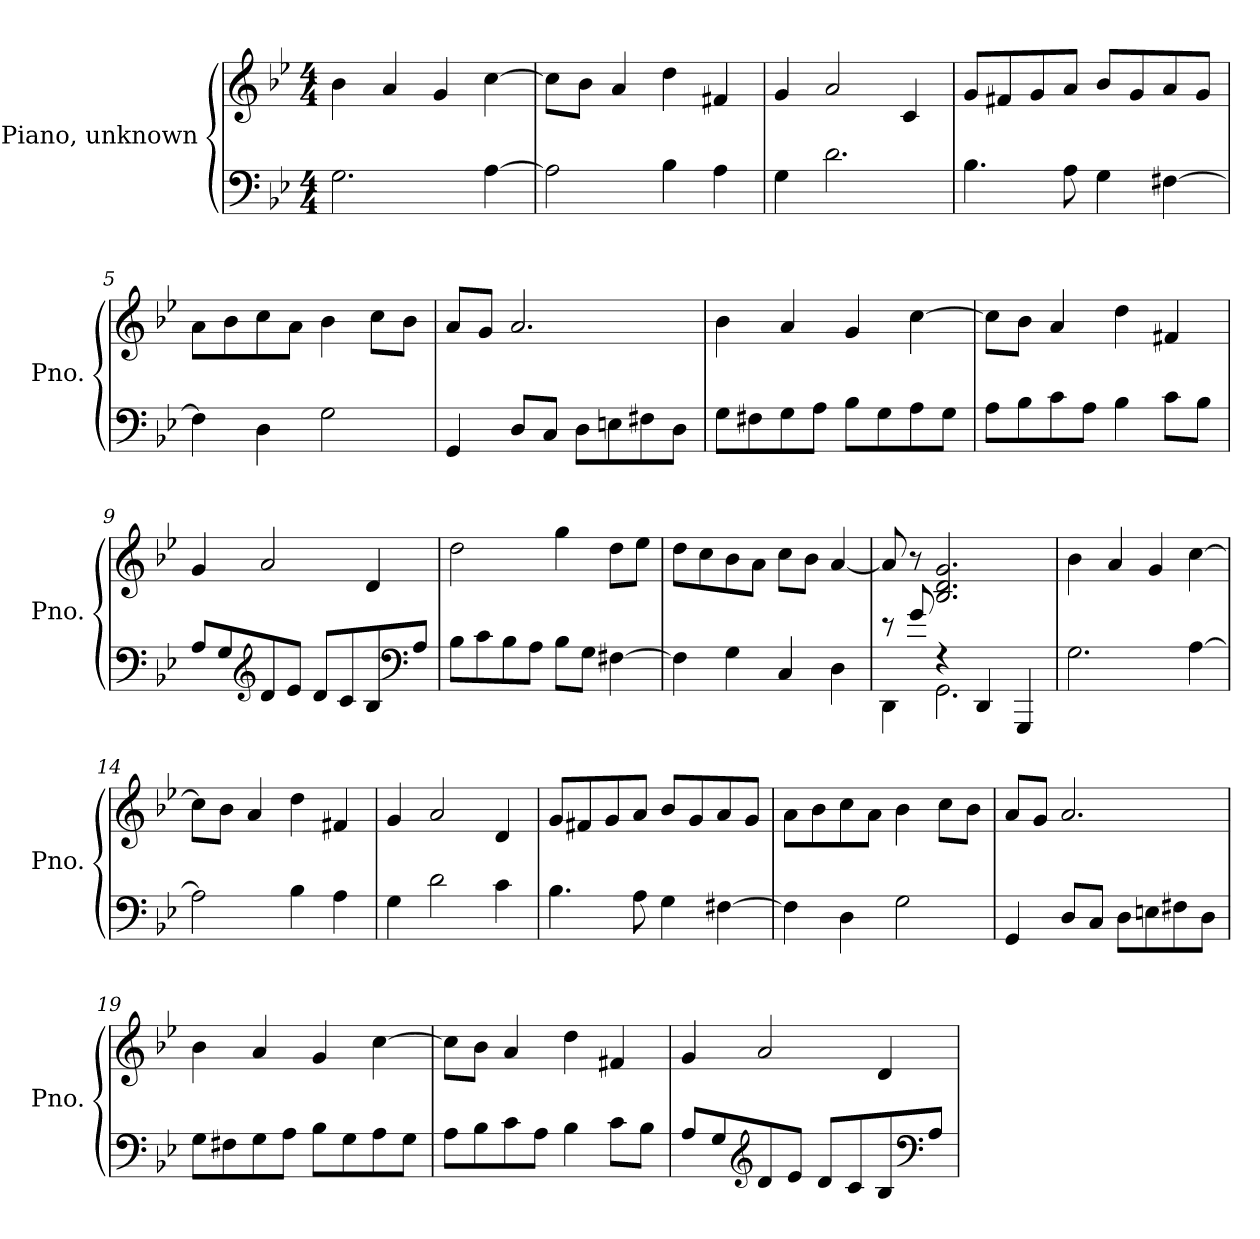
**kern	**kern
*part1	*part1
*staff2	*staff1
*I"Piano, unknown	*
*I'Pno.	*
*clefF4	*clefG2
*k[b-e-]	*k[b-e-]
*M4/4	*M4/4
*MM120	*MM120
=1	=1
2.G\	4b-\
.	4a/
.	4g/
[4A\	[4cc\
=2	=2
2A\]	8cc\L]
.	8b-\J
.	4a/
4B-\	4dd\
4A\	4f#X/
=3	=3
4G\	4g/
2.d\	2a/
.	4c/
=4	=4
4.B-\	8g/L
.	8f#X/
.	8g/
8A\	8a/J
4G\	8b-/L
.	8g/
[4F#X\	8a/
.	8g/J
=5	=5
4F#\]	8a\L
.	8b-\
4D\	8cc\
.	8a\J
2G\	4b-\
.	8cc\L
.	8b-\J
=6	=6
4GG/	8a/L
.	8g/J
8D/L	2.a/
8C/J	.
8D\L	.
8En\	.
8F#X\	.
8D\J	.
!!LO:LB:g=z
=7	=7
8G\L	4b-\
8F#X\	.
8G\	4a/
8A\J	.
8B-\L	4g/
8G\	.
8A\	[4cc\
8G\J	.
=8	=8
8A\L	8cc\L]
8B-\	8b-\J
8c\	4a/
8A\J	.
4B-\	4dd\
8c\L	4f#X/
8B-\J	.
=9	=9
8A/L	4g/
8G/	.
*clefG2	*
8d/	2a/
8e-/J	.
8d/L	.
8c/	.
8B-/	4d/
*clefF4	*
8A/J	.
=10	=10
8B-\L	2dd\
8c\	.
8B-\	.
8A\J	.
8B-\L	4gg\
8G\J	.
[4F#X\	8dd\L
.	8ee-\J
!!LO:LB:g=z
=11	=11
4F#\]	8dd\L
.	8cc\
4G\	8b-\
.	8a\J
4C/	8cc\L
.	8b-\J
4D\	[4a/
=12	=12
*^	*
8r	4DD\	8a/]
8g/	.	8r
4r	2.GG\	2.B-/ 2.d/ 2.g/
4DD/	.	.
4GGG/	.	.
*v	*v	*
=13	=13
2.G\	4b-\
.	4a/
.	4g/
[4A\	[4cc\
=14	=14
2A\]	8cc\L]
.	8b-\J
.	4a/
4B-\	4dd\
4A\	4f#X/
=15	=15
4G\	4g/
2d\	2a/
4c\	4d/
=16	=16
4.B-\	8g/L
.	8f#X/
.	8g/
8A\	8a/J
4G\	8b-/L
.	8g/
[4F#X\	8a/
.	8g/J
!!LO:LB:g=z
=17	=17
4F#\]	8a\L
.	8b-\
4D\	8cc\
.	8a\J
2G\	4b-\
.	8cc\L
.	8b-\J
=18	=18
4GG/	8a/L
.	8g/J
8D/L	2.a/
8C/J	.
8D\L	.
8En\	.
8F#X\	.
8D\J	.
=19	=19
8G\L	4b-\
8F#X\	.
8G\	4a/
8A\J	.
8B-\L	4g/
8G\	.
8A\	[4cc\
8G\J	.
=20	=20
8A\L	8cc\L]
8B-\	8b-\J
8c\	4a/
8A\J	.
4B-\	4dd\
8c\L	4f#X/
8B-\J	.
!!LO:LB:g=z
=21	=21
8A/L	4g/
8G/	.
*clefG2	*
8d/	2a/
8e-/J	.
8d/L	.
8c/	.
8B-/	4d/
*clefF4	*
8A/J	.
=	=
*-	*-
